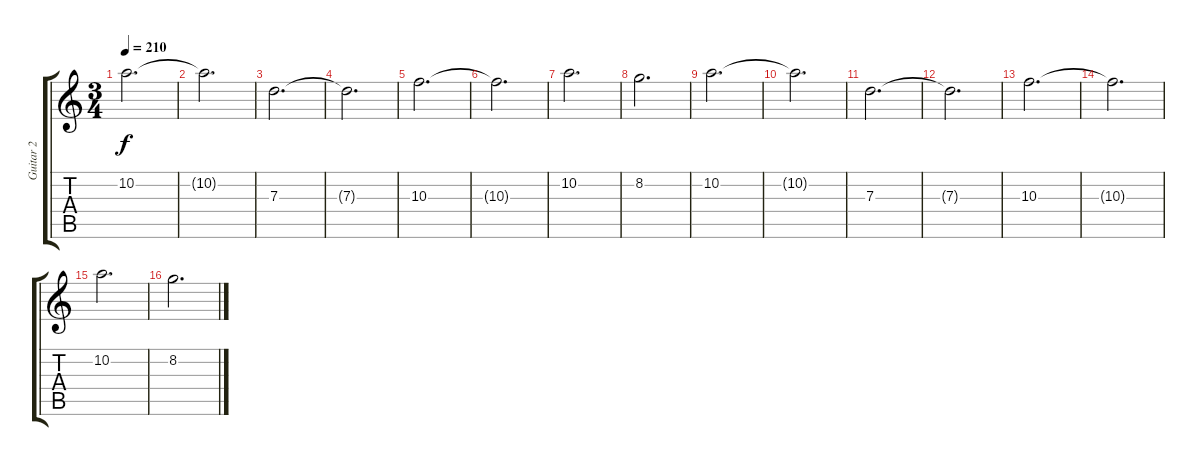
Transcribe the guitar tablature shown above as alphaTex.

\track ("Guitar 2" "Guitar 2") {instrument electricguitarclean}
\staff {score tabs}
\tuning (E4 B3 G3 D3 A2 E2) {hide}
\ts (3 4)
\tempo 210
\clef g2
\ks c
10.2.2{d dy f} |
10.2{t}.2{d} |
7.3.2{d} |
7.3{t}.2{d} |
10.3.2{d} |
10.3{t}.2{d} |
10.2.2{d} |
8.2.2{d} |
10.2.2{d} |
10.2{t}.2{d} |
7.3.2{d} |
7.3{t}.2{d} |
10.3.2{d} |
10.3{t}.2{d} |
10.2.2{d} |
8.2.2{d}
